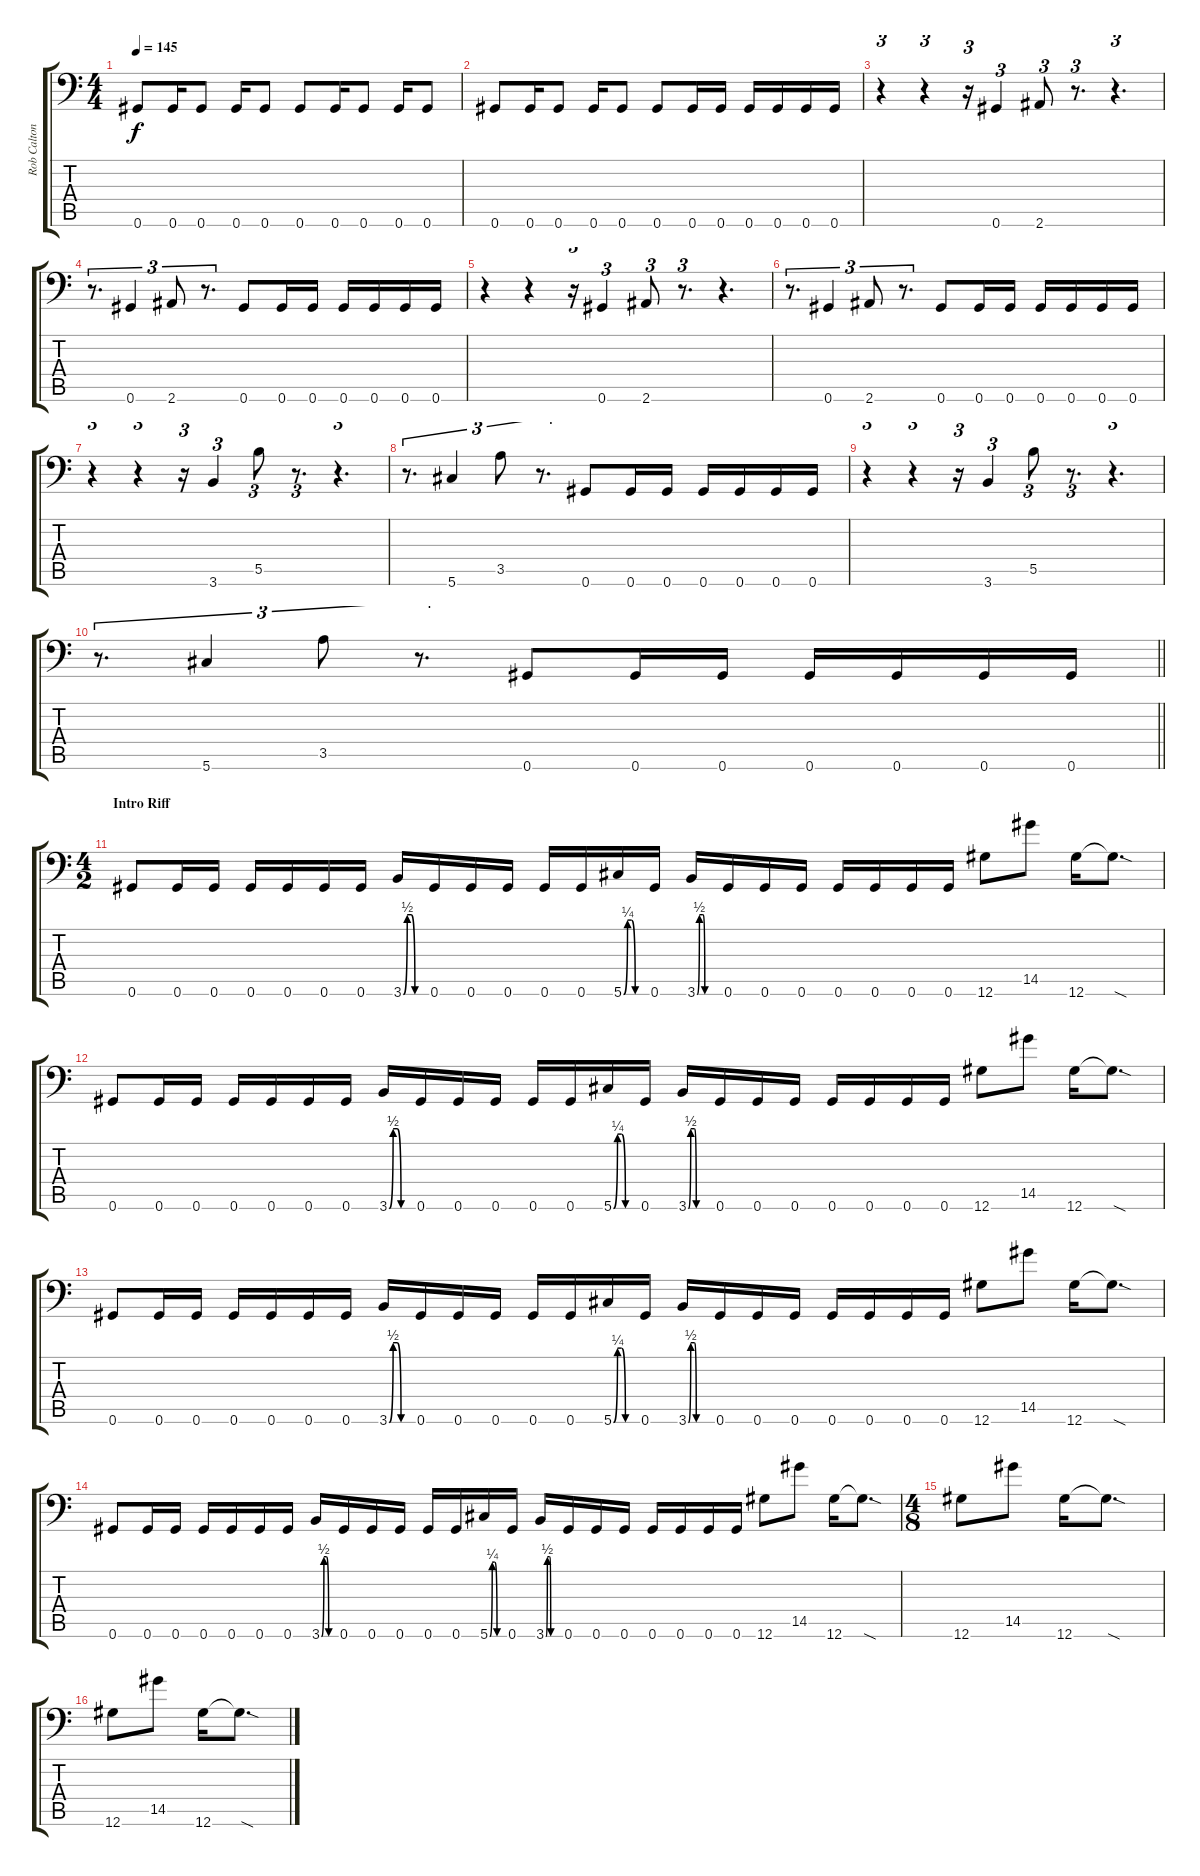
\track ("Rob Calton" "Rob Calton") {instrument overdrivenguitar}
\staff {score tabs}
\tuning (Db4 Ab3 E3 B2 Gb2 Ab1) {hide}
\ts (4 4)
\tempo 145
\clef f4
\ks c
0.6.8{dy f} 0.6.16 0.6.8 0.6.16 0.6.8 0.6.8 0.6.16 0.6.8 0.6.16 0.6.8 |
0.6.8 0.6.16 0.6.8 0.6.16 0.6.8 0.6.8 0.6.16 0.6.16 0.6.16 0.6.16 0.6.16 0.6.16 |
r.4{tu (3 2)} r.4{tu (3 2)} r.16{tu (3 2)} 0.6.4{tu (3 2)} 2.6.8{tu (3 2)} r.8{d tu (3 2)} r.4{d tu (3 2)} |
r.8{d tu (3 2)} 0.6.4{tu (3 2)} 2.6.8{tu (3 2)} r.8{d tu (3 2)} 0.6.8 0.6.16 0.6.16 0.6.16 0.6.16 0.6.16 0.6.16 |
r.4{tu (3 2)} r.4{tu (3 2)} r.16{tu (3 2)} 0.6.4{tu (3 2)} 2.6.8{tu (3 2)} r.8{d tu (3 2)} r.4{d tu (3 2)} |
r.8{d tu (3 2)} 0.6.4{tu (3 2)} 2.6.8{tu (3 2)} r.8{d tu (3 2)} 0.6.8 0.6.16 0.6.16 0.6.16 0.6.16 0.6.16 0.6.16 |
r.4{tu (3 2)} r.4{tu (3 2)} r.16{tu (3 2)} 3.6.4{tu (3 2)} 5.5.8{tu (3 2)} r.8{d tu (3 2)} r.4{d tu (3 2)} |
r.8{d tu (3 2)} 5.6.4{tu (3 2)} 3.5.8{tu (3 2)} r.8{d tu (3 2)} 0.6.8 0.6.16 0.6.16 0.6.16 0.6.16 0.6.16 0.6.16 |
r.4{tu (3 2)} r.4{tu (3 2)} r.16{tu (3 2)} 3.6.4{tu (3 2)} 5.5.8{tu (3 2)} r.8{d tu (3 2)} r.4{d tu (3 2)} |
\barLineRight lightlight
r.8{d tu (3 2)} 5.6.4{tu (3 2)} 3.5.8{tu (3 2)} r.8{d tu (3 2)} 0.6.8 0.6.16 0.6.16 0.6.16 0.6.16 0.6.16 0.6.16 |
\ts (4 2)
\section ("" "Intro Riff")
0.6.8 0.6.16 0.6.16 0.6.16 0.6.16 0.6.16 0.6.16 3.6{be (custom 0 0 10 2 20 2 30 0 60 0)}.16 0.6.16 0.6.16 0.6.16 0.6.16 0.6.16 5.6{be (custom 0 0 10 1 20 1 30 0 60 0)}.16 0.6.16 3.6{be (custom 0 0 6 2 15 2 20 0 60 0)}.16 0.6.16 0.6.16 0.6.16 0.6.16 0.6.16 0.6.16 0.6.16 12.6.8 14.5.8 12.6.16 12.6{sod t}.8{d} |
0.6.8 0.6.16 0.6.16 0.6.16 0.6.16 0.6.16 0.6.16 3.6{be (custom 0 0 10 2 20 2 30 0 60 0)}.16 0.6.16 0.6.16 0.6.16 0.6.16 0.6.16 5.6{be (custom 0 0 10 1 20 1 30 0 60 0)}.16 0.6.16 3.6{be (custom 0 0 6 2 15 2 20 0 60 0)}.16 0.6.16 0.6.16 0.6.16 0.6.16 0.6.16 0.6.16 0.6.16 12.6.8 14.5.8 12.6.16 12.6{sod t}.8{d} |
0.6.8 0.6.16 0.6.16 0.6.16 0.6.16 0.6.16 0.6.16 3.6{be (custom 0 0 10 2 20 2 30 0 60 0)}.16 0.6.16 0.6.16 0.6.16 0.6.16 0.6.16 5.6{be (custom 0 0 10 1 20 1 30 0 60 0)}.16 0.6.16 3.6{be (custom 0 0 6 2 15 2 20 0 60 0)}.16 0.6.16 0.6.16 0.6.16 0.6.16 0.6.16 0.6.16 0.6.16 12.6.8 14.5.8 12.6.16 12.6{sod t}.8{d} |
0.6.8 0.6.16 0.6.16 0.6.16 0.6.16 0.6.16 0.6.16 3.6{be (custom 0 0 10 2 20 2 30 0 60 0)}.16 0.6.16 0.6.16 0.6.16 0.6.16 0.6.16 5.6{be (custom 0 0 10 1 20 1 30 0 60 0)}.16 0.6.16 3.6{be (custom 0 0 6 2 15 2 20 0 60 0)}.16 0.6.16 0.6.16 0.6.16 0.6.16 0.6.16 0.6.16 0.6.16 12.6.8 14.5.8 12.6.16 12.6{sod t}.8{d} |
\ts (4 8)
12.6.8 14.5.8 12.6.16 12.6{sod t}.8{d} |
12.6.8 14.5.8 12.6.16 12.6{sod t}.8{d}
